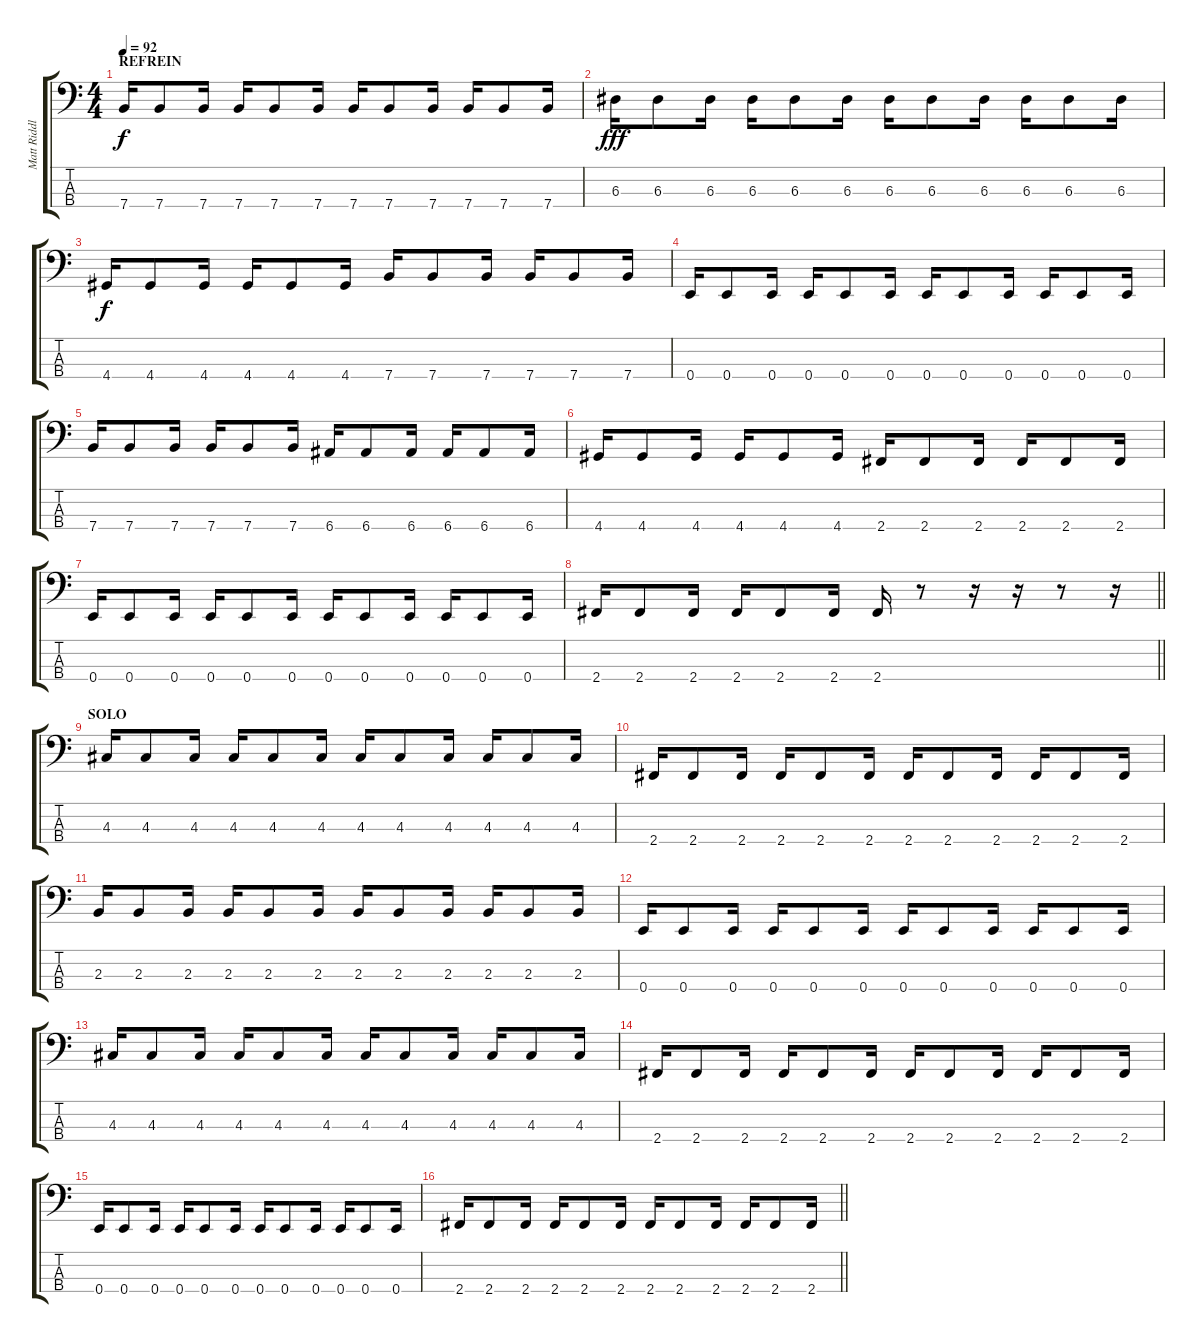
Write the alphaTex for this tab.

\track ("Matt Riddle" "Matt Riddl") {instrument electricbassfinger}
\staff {score tabs}
\tuning (G2 D2 A1 E1) {hide}
\ts (4 4)
\section ("" "REFREIN")
\tempo 92
\clef f4
\ks c
7.4.16{dy f} 7.4.8 7.4.16 7.4.16 7.4.8 7.4.16 7.4.16 7.4.8 7.4.16 7.4.16 7.4.8 7.4.16 |
6.3.16{dy fff} 6.3.8 6.3.16 6.3.16 6.3.8 6.3.16 6.3.16 6.3.8 6.3.16 6.3.16 6.3.8 6.3.16 |
4.4.16{dy f} 4.4.8 4.4.16 4.4.16 4.4.8 4.4.16 7.4.16 7.4.8 7.4.16 7.4.16 7.4.8 7.4.16 |
0.4.16 0.4.8 0.4.16 0.4.16 0.4.8 0.4.16 0.4.16 0.4.8 0.4.16 0.4.16 0.4.8 0.4.16 |
7.4.16 7.4.8 7.4.16 7.4.16 7.4.8 7.4.16 6.4.16 6.4.8 6.4.16 6.4.16 6.4.8 6.4.16 |
4.4.16 4.4.8 4.4.16 4.4.16 4.4.8 4.4.16 2.4.16 2.4.8 2.4.16 2.4.16 2.4.8 2.4.16 |
0.4.16 0.4.8 0.4.16 0.4.16 0.4.8 0.4.16 0.4.16 0.4.8 0.4.16 0.4.16 0.4.8 0.4.16 |
\barLineRight lightlight
2.4.16 2.4.8 2.4.16 2.4.16 2.4.8 2.4.16 2.4.16 r.8 r.16 r.16 r.8 r.16 |
\section ("" "SOLO")
4.3.16 4.3.8 4.3.16 4.3.16 4.3.8 4.3.16 4.3.16 4.3.8 4.3.16 4.3.16 4.3.8 4.3.16 |
2.4.16 2.4.8 2.4.16 2.4.16 2.4.8 2.4.16 2.4.16 2.4.8 2.4.16 2.4.16 2.4.8 2.4.16 |
2.3.16 2.3.8 2.3.16 2.3.16 2.3.8 2.3.16 2.3.16 2.3.8 2.3.16 2.3.16 2.3.8 2.3.16 |
0.4.16 0.4.8 0.4.16 0.4.16 0.4.8 0.4.16 0.4.16 0.4.8 0.4.16 0.4.16 0.4.8 0.4.16 |
4.3.16 4.3.8 4.3.16 4.3.16 4.3.8 4.3.16 4.3.16 4.3.8 4.3.16 4.3.16 4.3.8 4.3.16 |
2.4.16 2.4.8 2.4.16 2.4.16 2.4.8 2.4.16 2.4.16 2.4.8 2.4.16 2.4.16 2.4.8 2.4.16 |
0.4.16 0.4.8 0.4.16 0.4.16 0.4.8 0.4.16 0.4.16 0.4.8 0.4.16 0.4.16 0.4.8 0.4.16 |
\barLineRight lightlight
2.4.16 2.4.8 2.4.16 2.4.16 2.4.8 2.4.16 2.4.16 2.4.8 2.4.16 2.4.16 2.4.8 2.4.16
